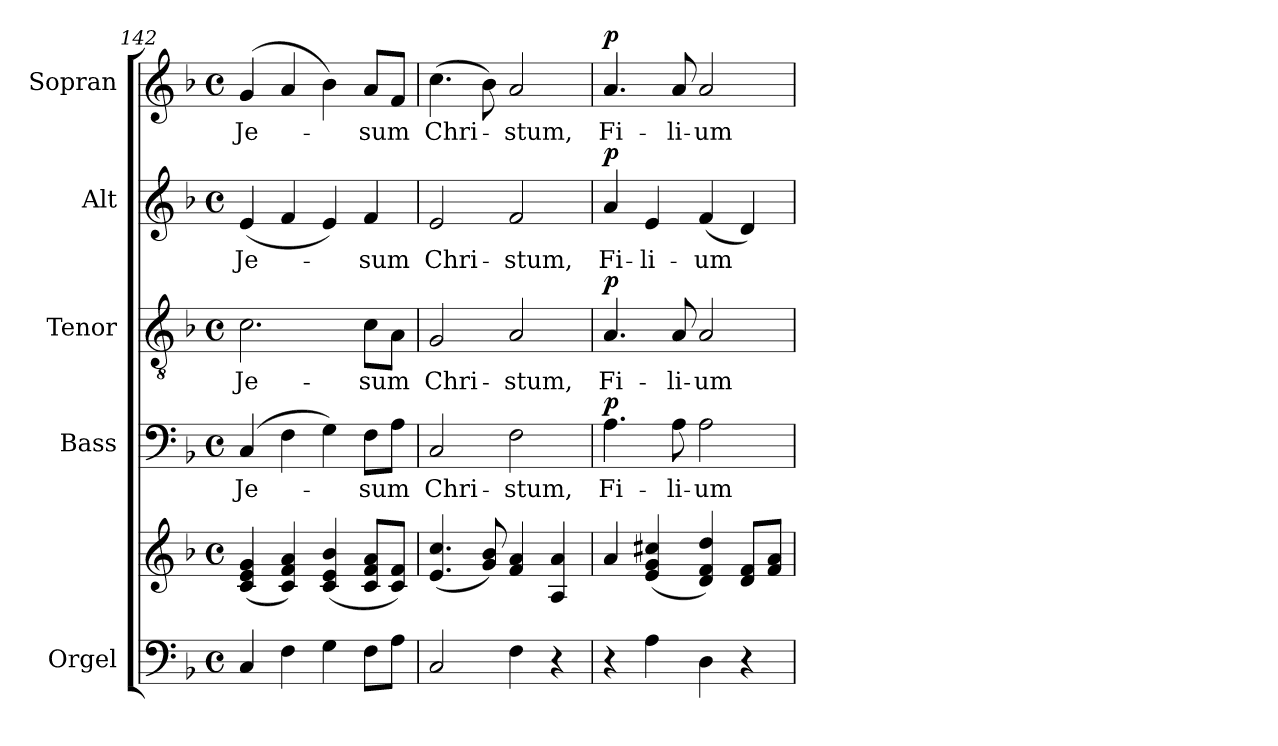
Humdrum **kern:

**kern	**kern	**kern	**text	**dynam	**kern	**text	**dynam	**kern	**text	**dynam	**kern	**text	**dynam
*part5	*part5	*part4	*part4	*part4	*part3	*part3	*part3	*part2	*part2	*part2	*part1	*part1	*part1
*staff6	*staff5	*staff4	*staff4	*staff4	*staff3	*staff3	*staff3	*staff2	*staff2	*staff2	*staff1	*staff1	*staff1
*I"Orgel	*	*I"Bass	*	*	*I"Tenor	*	*	*I"Alt	*	*	*I"Sopran	*	*
*I'Org.	*	*I'B.	*	*	*I'T.	*	*	*I'A.	*	*	*I'S.	*	*
*clefF4	*clefG2	*clefF4	*	*	*clefGv2	*	*	*clefG2	*	*	*clefG2	*	*
*k[b-]	*k[b-]	*k[b-]	*	*	*k[b-]	*	*	*k[b-]	*	*	*k[b-]	*	*
*F:	*F:	*F:	*	*	*F:	*	*	*F:	*	*	*F:	*	*
*M4/4	*M4/4	*M4/4	*	*	*M4/4	*	*	*M4/4	*	*	*M4/4	*	*
*met(c)	*met(c)	*met(c)	*	*	*met(c)	*	*	*met(c)	*	*	*met(c)	*	*
=142	=142	=142	=142	=142	=142	=142	=142	=142	=142	=142	=142	=142	=142
!	!	!	!LO:LY:b	!	!	!LO:LY:b	!	!	!LO:LY:b	!	!	!LO:LY:b	!
4C/	(4c/ 4e/ 4g/	(4C/	Je-	.	2.c\	Je-	.	(<4e/	Je-	.	(4g/	Je-	.
4F\	4c/ 4f/ 4a/)	4F\	.	.	.	.	.	4f/	.	.	4a/	.	.
4G\	(4c/ 4e/ 4b-/	4G\)	.	.	.	.	.	4e/)	.	.	4b-\)	.	.
!	!	!	!LO:LY:b	!	!	!LO:LY:b	!	!	!LO:LY:b	!	!	!LO:LY:b	!
8F\L	8c/ 8f/ 8a/L	8F\L	-sum	.	8c\L	-sum	.	4f/	-sum	.	8a/L	-sum	.
8A\J	8c/ 8f/J)	8A\J	.	.	8A\J	.	.	.	.	.	8f/J	.	.
=143	=143	=143	=143	=143	=143	=143	=143	=143	=143	=143	=143	=143	=143
!	!	!	!LO:LY:b	!	!	!LO:LY:b	!	!	!LO:LY:b	!	!	!LO:LY:b	!
2C/	(4.e/ 4.cc/	2C/	Chri-	.	2G/	Chri-	.	2e/	Chri-	.	(>4.cc\	Chri-	.
.	8g/ 8b-/)	.	.	.	.	.	.	.	.	.	8b-\)	.	.
!	!	!	!LO:LY:b	!	!	!LO:LY:b	!	!	!LO:LY:b	!	!	!LO:LY:b	!
4F\	4f/ 4a/	2F\	-stum,	.	2A/	-stum,	.	2f/	-stum,	.	2a/	-stum,	.
4r	4A/ 4a/	.	.	.	.	.	.	.	.	.	.	.	.
=144	=144	=144	=144	=144	=144	=144	=144	=144	=144	=144	=144	=144	=144
!	!	!	!LO:LY:b	!LO:DY:a	!	!LO:LY:b	!LO:DY:a	!	!LO:LY:b	!LO:DY:a	!	!LO:LY:b	!LO:DY:a
4r	4a/	4.A\	Fi-	p	4.A/	Fi-	p	4a/	Fi-	p	4.a/	Fi-	p
!	!	!	!	!	!	!	!	!	!LO:LY:b	!	!	!	!
4A\	(<4e/ 4g/ 4cc#X/	.	.	.	.	.	.	4e/	-li-	.	.	.	.
!	!	!	!LO:LY:b	!	!	!LO:LY:b	!	!	!	!	!	!LO:LY:b	!
.	.	8A\	-li-	.	8A/	-li-	.	.	.	.	8a/	-li-	.
!	!	!	!LO:LY:b	!	!	!LO:LY:b	!	!	!LO:LY:b	!	!	!LO:LY:b	!
4D\	4d/ 4f/ 4dd/)	2A\	-um	.	2A/	-um	.	(<4f/	-um	.	2a/	-um	.
4r	8d/ 8f/L	.	.	.	.	.	.	4d/)	.	.	.	.	.
.	8f/ 8a/J	.	.	.	.	.	.	.	.	.	.	.	.
=	=	=	=	=	=	=	=	=	=	=	=	=	=
*-	*-	*-	*-	*-	*-	*-	*-	*-	*-	*-	*-	*-	*-
